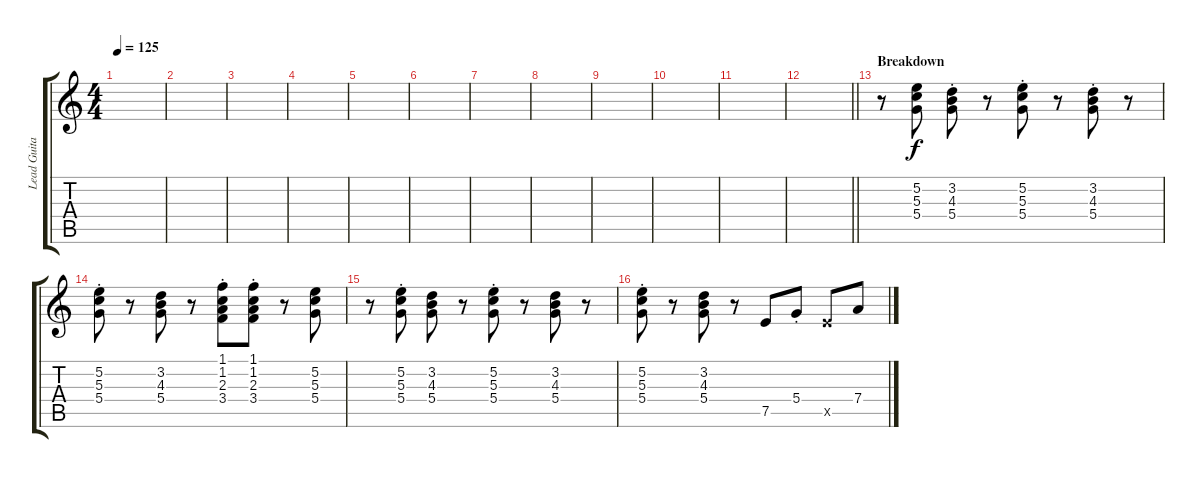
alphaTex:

\track ("Lead Guitar" "Lead Guita") {instrument electricguitarclean}
\staff {score tabs}
\tuning (E4 B3 G3 D3 A2 E2) {hide}
\ts (4 4)
\tempo 125
\clef g2
\ks c
|
|
|
|
|
|
|
|
|
|
|
\barLineRight lightlight
|
\section ("" "Breakdown")
r.8 (5.2 5.3 5.4).8 (3.2 4.3 5.4{st}).8 r.8 (5.2 5.3 5.4{st}).8 r.8 (3.2 4.3 5.4{st}).8 r.8 |
(5.2 5.3 5.4{st}).8 r.8 (3.2 4.3 5.4).8 r.8 (1.1 1.2 2.3 3.4{st}).8 (1.1 1.2 2.3 3.4{st}).8 r.8 (5.2 5.3 5.4).8 |
r.8 (5.2 5.3 5.4{st}).8 (3.2 4.3 5.4).8 r.8 (5.2 5.3 5.4{st}).8 r.8 (3.2 4.3 5.4).8 r.8 |
(5.2 5.3 5.4{st}).8 r.8 (3.2 4.3 5.4).8 r.8 7.5.8 5.4{st}.8 7.5{x}.8 7.4.8
